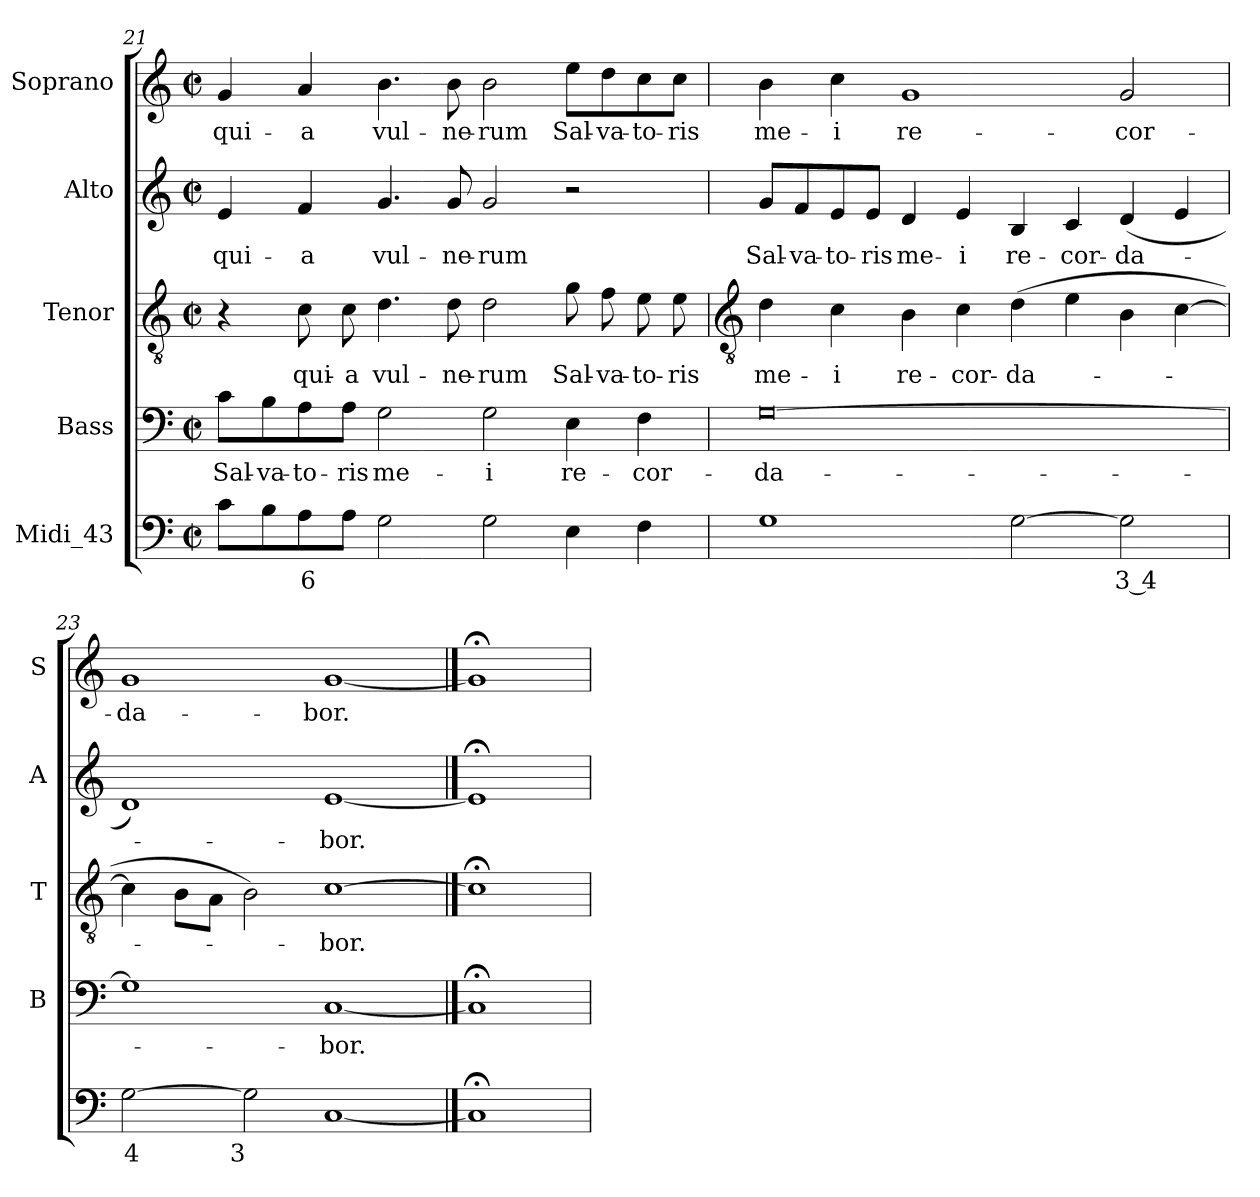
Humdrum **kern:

**kern	**text	**kern	**text	**kern	**text	**kern	**text	**kern	**text
*part5	*part5	*part4	*part4	*part3	*part3	*part2	*part2	*part1	*part1
*staff5	*staff5	*staff4	*staff4	*staff3	*staff3	*staff2	*staff2	*staff1	*staff1
*I"Midi_43	*	*I"Bass	*	*I"Tenor	*	*I"Alto	*	*I"Soprano	*
*	*	*I'B	*	*I'T	*	*I'A	*	*I'S	*
*clefF4	*	*clefF4	*	*clefGv2	*	*clefG2	*	*clefG2	*
*k[]	*	*k[]	*	*k[]	*	*k[]	*	*k[]	*
*C:	*	*C:	*	*C:	*	*C:	*	*C:	*
*M4/2	*	*M4/2	*	*M4/2	*	*M4/2	*	*M4/2	*
*met(c|)	*	*met(c|)	*	*met(c|)	*	*met(c|)	*	*met(c|)	*
=21	=21	=21	=21	=21	=21	=21	=21	=21	=21
!	!	!	!LO:LY:b	!	!	!	!LO:LY:b	!	!LO:LY:b
8cL	.	8c\L	Sal-	4r	.	4e	qui-	4g	qui-
!	!	!	!LO:LY:b	!	!	!	!	!	!
8B	.	8B\	-va-	.	.	.	.	.	.
!	!LO:LY:b	!	!LO:LY:b	!	!LO:LY:b	!	!LO:LY:b	!	!LO:LY:b
8A	6	8A\	-to-	8c	qui-	4f	-a	4a	-a
!	!	!	!LO:LY:b	!	!LO:LY:b	!	!	!	!
8AJ	.	8A\J	-ris	8c	-a	.	.	.	.
!	!	!	!LO:LY:b	!	!LO:LY:b	!	!LO:LY:b	!	!LO:LY:b
2G	.	2G	me-	4.d	vul-	4.g	vul-	4.b	vul-
!	!	!	!	!	!LO:LY:b	!	!LO:LY:b	!	!LO:LY:b
.	.	.	.	8d	-ne-	8g	-ne-	8b	-ne-
!	!	!	!LO:LY:b	!	!LO:LY:b	!	!LO:LY:b	!	!LO:LY:b
2G	.	2G	-i	2d	-rum	2g	-rum	2b	-rum
!	!	!	!LO:LY:b	!	!LO:LY:b	!	!	!	!LO:LY:b
4E	.	4E	re-	8g	Sal-	2r	.	8ee\L	Sal-
!	!	!	!	!	!LO:LY:b	!	!	!	!LO:LY:b
.	.	.	.	8f	-va-	.	.	8dd\	-va-
!	!	!	!LO:LY:b	!	!LO:LY:b	!	!	!	!LO:LY:b
4F	.	4F	-cor-	8e	-to-	.	.	8cc\	-to-
!	!	!	!	!	!LO:LY:b	!	!	!	!LO:LY:b
.	.	.	.	8e	-ris	.	.	8cc\J	-ris
!!LO:LB:g=z
=22	=22	=22	=22	=22	=22	=22	=22	=22	=22
*	*	*	*	*clefGv2	*	*	*	*	*
!	!	!	!LO:LY:b	!	!LO:LY:b	!	!LO:LY:b	!	!LO:LY:b
1G	.	[0G	-da-	4d	me-	8g/L	Sal-	4b	me-
!	!	!	!	!	!	!	!LO:LY:b	!	!
.	.	.	.	.	.	8f/	-va-	.	.
!	!	!	!	!	!LO:LY:b	!	!LO:LY:b	!	!LO:LY:b
.	.	.	.	4c	-i	8e/	-to-	4cc	-i
!	!	!	!	!	!	!	!LO:LY:b	!	!
.	.	.	.	.	.	8e/J	-ris	.	.
!	!	!	!	!	!LO:LY:b	!	!LO:LY:b	!	!LO:LY:b
.	.	.	.	4B	re-	4d	me-	1g	re-
!	!	!	!	!	!LO:LY:b	!	!LO:LY:b	!	!
.	.	.	.	4c	-cor-	4e	-i	.	.
!	!	!	!	!	!LO:LY:b	!	!LO:LY:b	!	!
[2G	.	.	.	(>4d	-da-	4B	re-	.	.
!	!	!	!	!	!	!	!LO:LY:b	!	!
.	.	.	.	4e	.	4c	-cor-	.	.
!	!LO:LY:b	!	!	!	!	!	!LO:LY:b	!	!LO:LY:b
2G]	3 4	.	.	4B	.	(<4d	-da-	2g	-cor-
.	.	.	.	[4c	.	4e	.	.	.
=23	=23	=23	=23	=23	=23	=23	=23	=23	=23
!	!LO:LY:b	!	!	!	!	!	!	!	!LO:LY:b
[2G	4	1G]	.	4c]	.	1d)	.	1g	-da-
.	.	.	.	8B\L	.	.	.	.	.
.	.	.	.	8A\J	.	.	.	.	.
!	!LO:LY:b	!	!	!	!	!	!	!	!
2G]	3	.	.	2B)	.	.	.	.	.
!	!	!	!LO:LY:b	!	!LO:LY:b	!	!LO:LY:b	!	!LO:LY:b
[1C	.	[1C	bor.	[1c	bor.	[1e	bor.	[1g	-bor.
==24	==24	==24	==24	==24	==24	==24	==24	==24	==24
1C;<]	.	1C;<]	.	1c;<]	.	1e;<]	.	1g;<]	.
=	=	=	=	=	=	=	=	=	=
*-	*-	*-	*-	*-	*-	*-	*-	*-	*-
